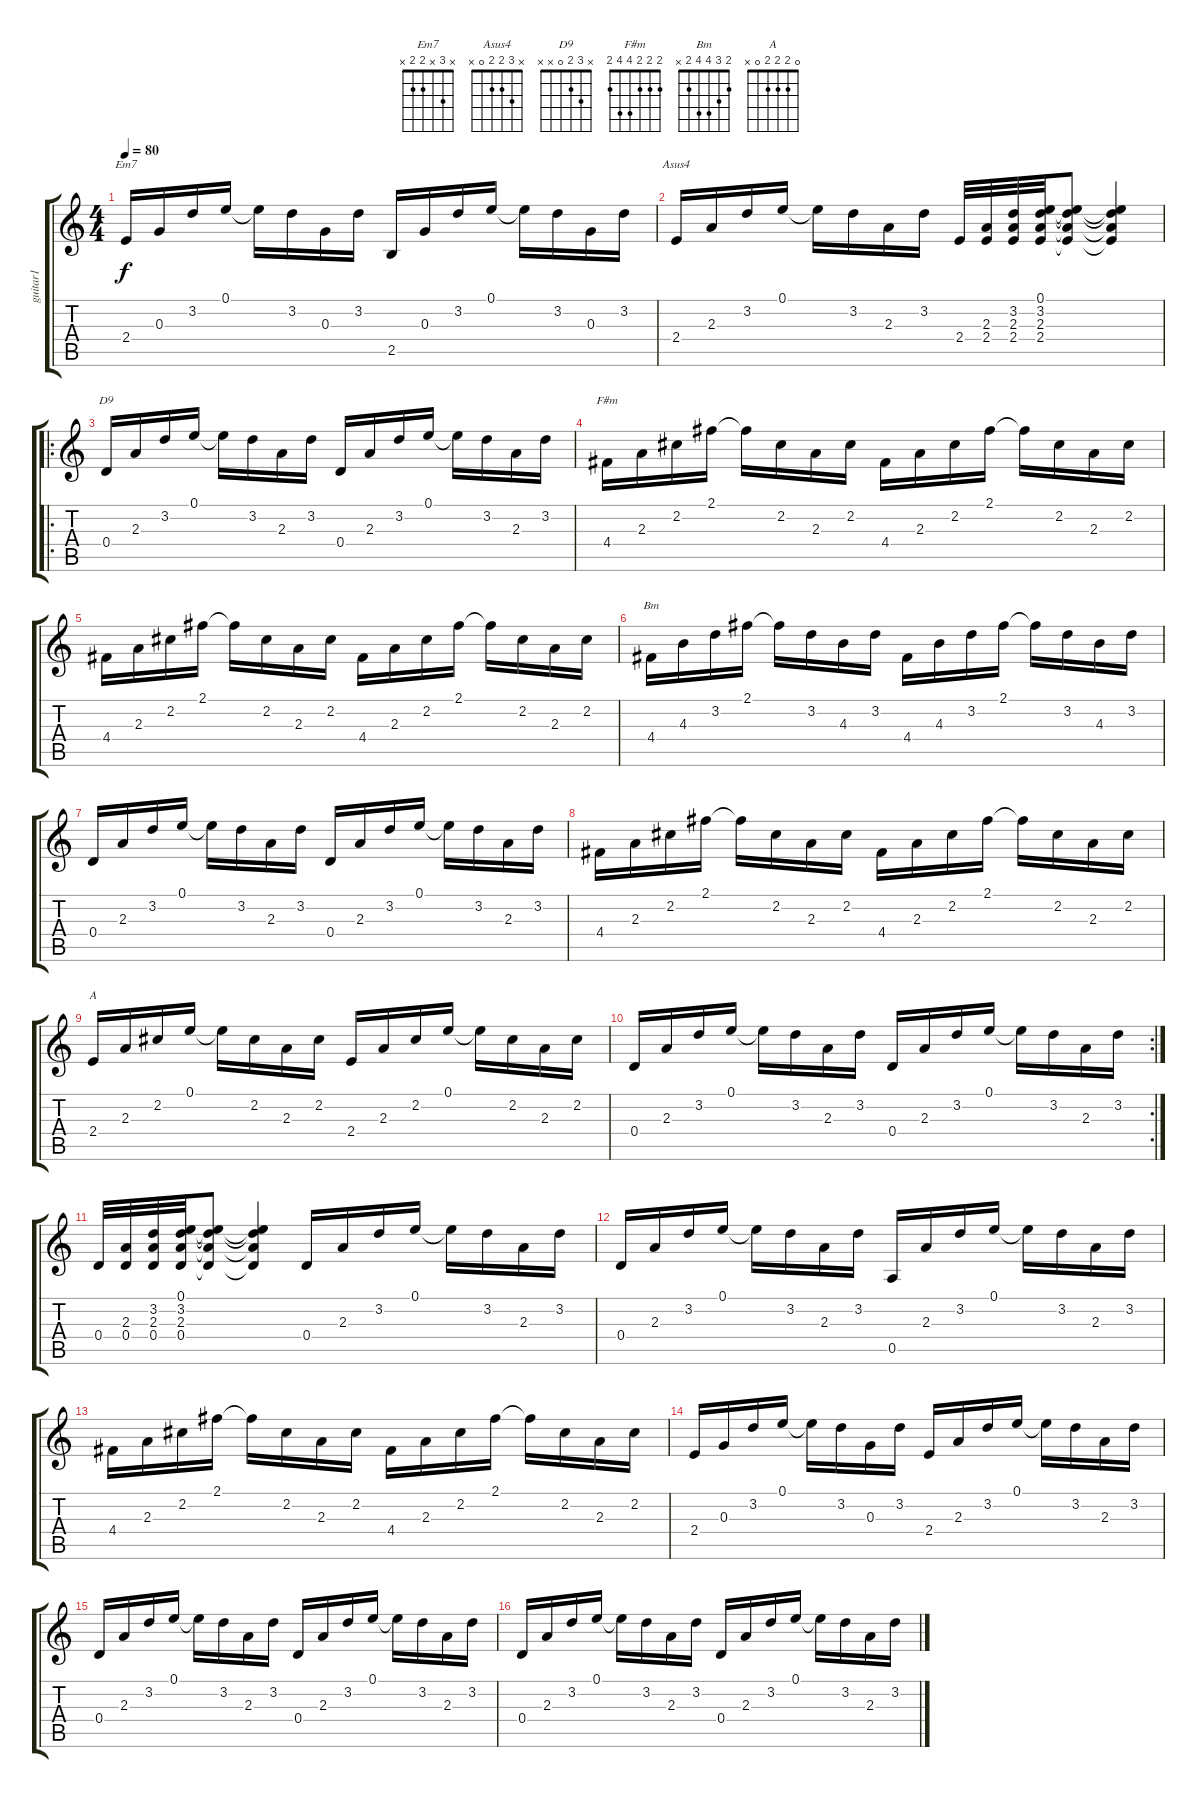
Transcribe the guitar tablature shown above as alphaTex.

\track ("guitar1" "guitar1") {instrument acousticguitarsteel}
\staff {score tabs}
\tuning (E4 B3 G3 D3 A2 E2) {hide}
\chord ("Em7" x 3 x 2 2 x)
\chord ("Asus4" x 3 2 2 0 x)
\chord ("D9" x 3 2 0 x x)
\chord ("F#m" 2 2 2 4 4 2)
\chord ("Bm" 2 3 4 4 2 x)
\chord ("A" 0 2 2 2 0 x)
\ts (4 4)
\tempo 80
\clef g2
\ks c
2.4.16{ch "Em7" dy f} 0.3.16 3.2.16 0.1.16 0.1{t}.16 3.2.16 0.3.16 3.2.16 2.5.16 0.3.16 3.2.16 0.1.16 0.1{t}.16 3.2.16 0.3.16 3.2.16 |
2.4.16{ch "Asus4"} 2.3.16 3.2.16 0.1.16 0.1{t}.16 3.2.16 2.3.16 3.2.16 2.4.32 (2.3 2.4).32 (3.2 2.3 2.4).32 (0.1 3.2 2.3 2.4).32 (0.1{t} 3.2{t} 2.3{t} 2.4{t}).8 (0.1{t} 3.2{t} 2.3{t} 2.4{t}).4 |
\ro
0.4.16{ch "D9"} 2.3.16 3.2.16 0.1.16 0.1{t}.16 3.2.16 2.3.16 3.2.16 0.4.16 2.3.16 3.2.16 0.1.16 0.1{t}.16 3.2.16 2.3.16 3.2.16 |
4.4.16{ch "F#m"} 2.3.16 2.2.16 2.1.16 2.1{t}.16 2.2.16 2.3.16 2.2.16 4.4.16 2.3.16 2.2.16 2.1.16 2.1{t}.16 2.2.16 2.3.16 2.2.16 |
4.4.16 2.3.16 2.2.16 2.1.16 2.1{t}.16 2.2.16 2.3.16 2.2.16 4.4.16 2.3.16 2.2.16 2.1.16 2.1{t}.16 2.2.16 2.3.16 2.2.16 |
4.4.16{ch "Bm"} 4.3.16 3.2.16 2.1.16 2.1{t}.16 3.2.16 4.3.16 3.2.16 4.4.16 4.3.16 3.2.16 2.1.16 2.1{t}.16 3.2.16 4.3.16 3.2.16 |
0.4.16 2.3.16 3.2.16 0.1.16 0.1{t}.16 3.2.16 2.3.16 3.2.16 0.4.16 2.3.16 3.2.16 0.1.16 0.1{t}.16 3.2.16 2.3.16 3.2.16 |
4.4.16 2.3.16 2.2.16 2.1.16 2.1{t}.16 2.2.16 2.3.16 2.2.16 4.4.16 2.3.16 2.2.16 2.1.16 2.1{t}.16 2.2.16 2.3.16 2.2.16 |
2.4.16{ch "A"} 2.3.16 2.2.16 0.1.16 0.1{t}.16 2.2.16 2.3.16 2.2.16 2.4.16 2.3.16 2.2.16 0.1.16 0.1{t}.16 2.2.16 2.3.16 2.2.16 |
\rc 2
0.4.16 2.3.16 3.2.16 0.1.16 0.1{t}.16 3.2.16 2.3.16 3.2.16 0.4.16 2.3.16 3.2.16 0.1.16 0.1{t}.16 3.2.16 2.3.16 3.2.16 |
0.4.32 (2.3 0.4).32 (3.2 2.3 0.4).32 (0.1 3.2 2.3 0.4).32 (0.1{t} 3.2{t} 2.3{t} 0.4{t}).8 (0.1{t} 3.2{t} 2.3{t} 0.4{t}).4 0.4.16 2.3.16 3.2.16 0.1.16 0.1{t}.16 3.2.16 2.3.16 3.2.16 |
0.4.16 2.3.16 3.2.16 0.1.16 0.1{t}.16 3.2.16 2.3.16 3.2.16 0.5.16 2.3.16 3.2.16 0.1.16 0.1{t}.16 3.2.16 2.3.16 3.2.16 |
4.4.16 2.3.16 2.2.16 2.1.16 2.1{t}.16 2.2.16 2.3.16 2.2.16 4.4.16 2.3.16 2.2.16 2.1.16 2.1{t}.16 2.2.16 2.3.16 2.2.16 |
2.4.16 0.3.16 3.2.16 0.1.16 0.1{t}.16 3.2.16 0.3.16 3.2.16 2.4.16 2.3.16 3.2.16 0.1.16 0.1{t}.16 3.2.16 2.3.16 3.2.16 |
0.4.16 2.3.16 3.2.16 0.1.16 0.1{t}.16 3.2.16 2.3.16 3.2.16 0.4.16 2.3.16 3.2.16 0.1.16 0.1{t}.16 3.2.16 2.3.16 3.2.16 |
0.4.16 2.3.16 3.2.16 0.1.16 0.1{t}.16 3.2.16 2.3.16 3.2.16 0.4.16 2.3.16 3.2.16 0.1.16 0.1{t}.16 3.2.16 2.3.16 3.2.16
